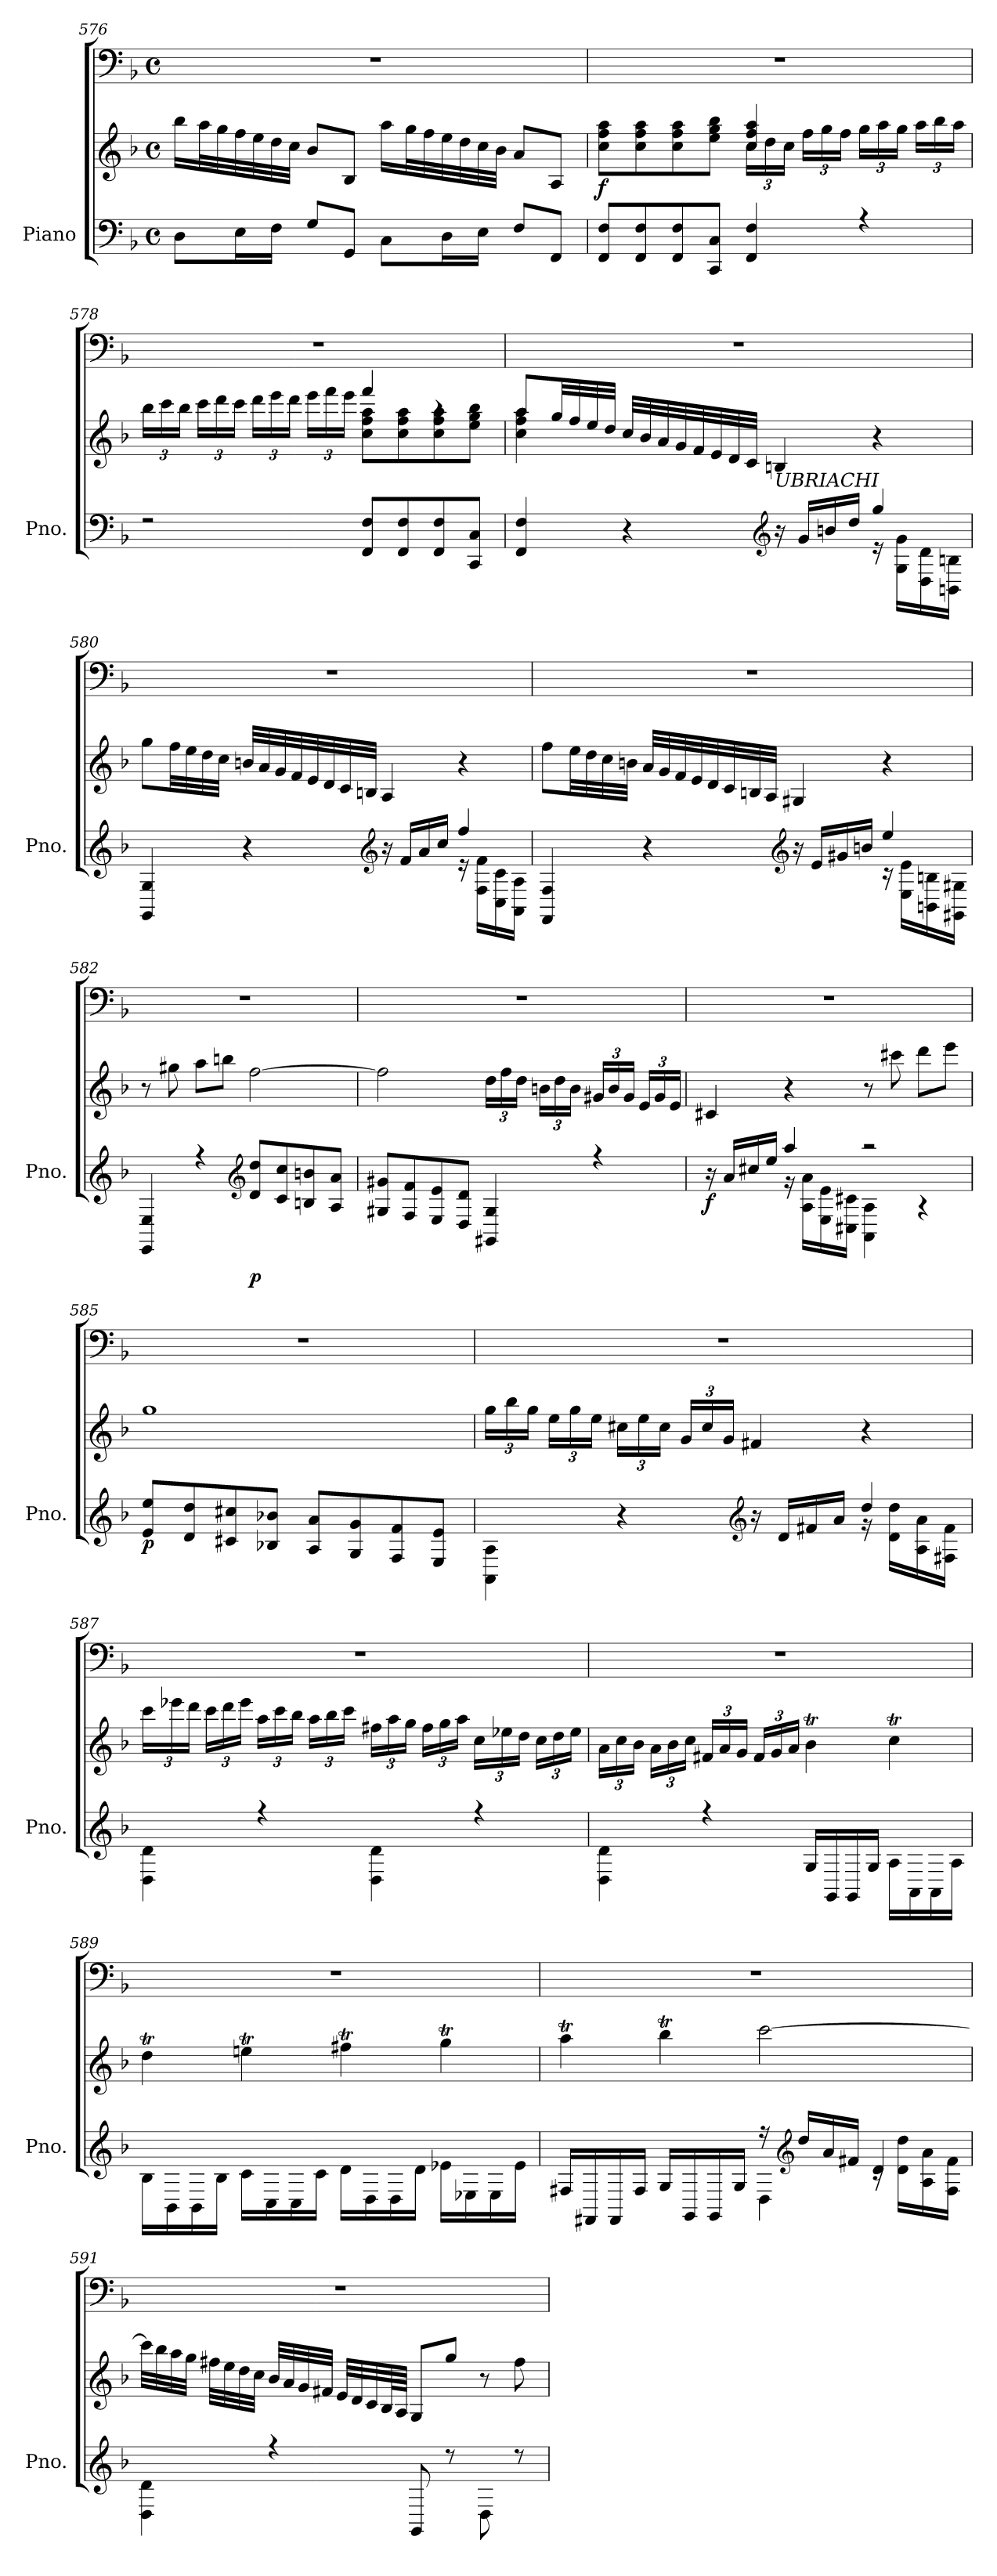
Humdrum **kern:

**kern	**kern	**kern	**dynam
*part1	*part1	*part1	*part1
*staff3	*staff2	*staff1	*staff1/2/3
*I"Piano	*	*	*
*I'Pno.	*	*	*
!!LO:LB:g=z
*clefF4	*clefG2	*clefF4	*
*k[b-]	*k[b-]	*k[b-]	*
*M4/4	*M4/4	*M4/4	*
*met(c)	*met(c)	*met(c)	*
=576	=576	=576	=576
*^	*	*	*
8D\L	1ryy	16bb-\LL	1r	.
.	.	32aa\L	.	.
.	.	32gg\	.	.
16E\L	.	32ff\	.	.
.	.	32ee\	.	.
16F\JJ	.	32dd\	.	.
.	.	32cc\JJJ	.	.
8G/L	.	8b-/L	.	.
8GG/J	.	8B-/J	.	.
8C\L	.	16aa\LL	.	.
.	.	32gg\L	.	.
.	.	32ff\	.	.
16D\L	.	32ee\	.	.
.	.	32dd\	.	.
16E\JJ	.	32cc\	.	.
.	.	32b-\JJJ	.	.
8F/L	.	8a/L	.	.
8FF/J	.	8A/J	.	.
=577	=577	=577	=577	=577
*	*	*^	*	*
!	!	!	!	!	!LO:DY:b=2
8FF/ 8F/L	1ryy	8cc\ 8ff\ 8aa\L	2ryy	1r	f
8FF/ 8F/	.	8cc\ 8ff\ 8aa\	.	.	.
8FF/ 8F/	.	8cc\ 8ff\ 8aa\	.	.	.
8CC/ 8C/J	.	8ee\ 8gg\ 8bb-\J	.	.	.
*	*	*	*Xbrackettup	*	*
4FF/ 4F/	.	4cc/ 4ff/ 4aa/	24cc\LL	.	.
.	.	.	24dd\	.	.
.	.	.	24cc\JJ	.	.
.	.	.	24ff\LL	.	.
.	.	.	24gg\	.	.
.	.	.	24ff\JJ	.	.
4r	.	4ryy	24gg\LL	.	.
.	.	.	24aa\	.	.
.	.	.	24gg\JJ	.	.
.	.	.	24aa\LL	.	.
.	.	.	24bb-\	.	.
.	.	.	24aa\JJ	.	.
!!LO:LB:g=z
=578	=578	=578	=578	=578	=578
2r	1ryy	24bb-\LL	2ryy	1r	.
.	.	24ccc\	.	.	.
.	.	24bb-\JJ	.	.	.
.	.	24ccc\LL	.	.	.
.	.	24ddd\	.	.	.
.	.	24ccc\JJ	.	.	.
.	.	24ddd\LL	.	.	.
.	.	24eee\	.	.	.
.	.	24ddd\JJ	.	.	.
.	.	24eee\LL	.	.	.
.	.	24fff\	.	.	.
.	.	24eee\JJ	.	.	.
8FF/ 8F/L	.	4fff/	8cc\ 8ff\ 8aa\L	.	.
8FF/ 8F/	.	.	8cc\ 8ff\ 8aa\	.	.
8FF/ 8F/	.	4raa	8cc\ 8ff\ 8aa\	.	.
8CC/ 8C/J	.	.	8ee\ 8gg\ 8bb-\J	.	.
=579	=579	=579	=579	=579	=579
4FF/ 4F/	2.ryy	8aa/L	4cc\ 4ff\ 4aa\	1r	.
.	.	32gg/LL	.	.	.
.	.	32ff/	.	.	.
.	.	32ee/	.	.	.
.	.	32dd/JJJ	.	.	.
4r	.	32cc/LLL	2.ryy	.	.
.	.	32b-/	.	.	.
.	.	32a/	.	.	.
.	.	32g/	.	.	.
.	.	32f/	.	.	.
.	.	32e/	.	.	.
.	.	32d/	.	.	.
.	.	32c/JJJ	.	.	.
*clefG2	*	*	*	*	*
!LO:TX:a:i:t=UBRIACHI	!	!	!	!	!
16r	.	4Bn/	.	.	.
16g/LL	.	.	.	.	.
16bn/	.	.	.	.	.
16dd/JJ	.	.	.	.	.
4gg/	16r	4r	.	.	.
.	16G\ 16g\LL	.	.	.	.
.	16D\ 16d\	.	.	.	.
.	16BBn\ 16Bn\JJ	.	.	.	.
*	*	*v	*v	*	*
!!LO:LB:g=z
=580	=580	=580	=580	=580
4GG/ 4G/	2.ryy	8gg\L	1r	.
.	.	32ff\LL	.	.
.	.	32ee\	.	.
.	.	32dd\	.	.
.	.	32cc\JJJ	.	.
4r	.	32bn/LLL	.	.
.	.	32a/	.	.
.	.	32g/	.	.
.	.	32f/	.	.
.	.	32e/	.	.
.	.	32d/	.	.
.	.	32c/	.	.
.	.	32Bn/JJJ	.	.
*clefG2	*	*	*	*
16r	.	4A/	.	.
16f/LL	.	.	.	.
16a/	.	.	.	.
16cc/JJ	.	.	.	.
4ff/	16r	4r	.	.
.	16F\ 16f\LL	.	.	.
.	16C\ 16c\	.	.	.
.	16AA\ 16A\JJ	.	.	.
!!LO:PB:g=z
=581	=581	=581	=581	=581
4FF/ 4F/	2.ryy	8ff\L	1r	.
.	.	32ee\LL	.	.
.	.	32dd\	.	.
.	.	32cc\	.	.
.	.	32bn\JJJ	.	.
4r	.	32a/LLL	.	.
.	.	32g/	.	.
.	.	32f/	.	.
.	.	32e/	.	.
.	.	32d/	.	.
.	.	32c/	.	.
.	.	32Bn/	.	.
.	.	32A/JJJ	.	.
*clefG2	*	*	*	*
16r	.	4G#X/	.	.
16e/LL	.	.	.	.
16g#X/	.	.	.	.
16bn/JJ	.	.	.	.
4ee/	16r	4r	.	.
.	16E\ 16e\LL	.	.	.
.	16BBn\ 16Bn\	.	.	.
.	16GG#X\ 16G#X\JJ	.	.	.
!!LO:LB:g=z
=582	=582	=582	=582	=582
4EE/ 4E/	1ryy	8r	1r	.
.	.	8gg#X\	.	.
4r	.	8aa\L	.	.
.	.	8bbn\J	.	.
*clefG2	*	*	*	*
!	!	!	!	!LO:DY:b=3
8d/ 8dd/L	.	[2ff\	.	p
8c/ 8cc/	.	.	.	.
8Bn/ 8bn/	.	.	.	.
8A/ 8a/J	.	.	.	.
=583	=583	=583	=583	=583
8G#X/ 8g#X/L	1ryy	2ff\]	1r	.
8F/ 8f/	.	.	.	.
8E/ 8e/	.	.	.	.
8D/ 8d/J	.	.	.	.
!	!	!	!	!LO:DY:b=2
!	!	!	!	!LO:DY:n=1:b=2
!	!	!	!	!LO:DY:n=2:b=2
4GG#X/ 4G#/	.	24dd\LL	.	other-dynamics f other-dynamics
.	.	24ff\	.	.
.	.	24dd\JJ	.	.
.	.	24bn\LL	.	.
.	.	24dd\	.	.
.	.	24b\JJ	.	.
4r	.	24g#X/LL	.	.
.	.	24b/	.	.
.	.	24g#/JJ	.	.
.	.	24e/LL	.	.
.	.	24g#/	.	.
.	.	24e/JJ	.	.
=584	=584	=584	=584	=584
!	!	!	!	!LO:DY:b=3
16r	4ryy	4c#X/	1r	f
16a/LL	.	.	.	.
16cc#X/	.	.	.	.
16ee/JJ	.	.	.	.
4aa/	16r	4r	.	.
.	16A\ 16a\LL	.	.	.
.	16E\ 16e\	.	.	.
.	16C#X\ 16c#X\JJ	.	.	.
2r	4AA\ 4A\	8r	.	.
.	.	8ccc#X\	.	.
.	4r	8ddd\L	.	.
.	.	8eee\J	.	.
!!LO:PB:g=z
=585	=585	=585	=585	=585
!	!	!	!	!LO:DY:b=3
8e/ 8ee/L	1ryy	1gg	1r	p
8d/ 8dd/	.	.	.	.
8c#X/ 8cc#X/	.	.	.	.
8B-X/ 8b-X/J	.	.	.	.
8A/ 8a/L	.	.	.	.
8G/ 8g/	.	.	.	.
8F/ 8f/	.	.	.	.
8E/ 8e/J	.	.	.	.
=586	=586	=586	=586	=586
!	!	!	!	!LO:DY:b=2
!	!	!	!	!LO:DY:n=1:b=2
!	!	!	!	!LO:DY:n=2:b=2
4AA\ 4A\	2.ryy	24gg\LL	1r	other-dynamics f other-dynamics
.	.	24bb-\	.	.
.	.	24gg\JJ	.	.
.	.	24ee\LL	.	.
.	.	24gg\	.	.
.	.	24ee\JJ	.	.
4r	.	24cc#X\LL	.	.
.	.	24ee\	.	.
.	.	24cc#\JJ	.	.
.	.	24g/LL	.	.
.	.	24cc#/	.	.
.	.	24g/JJ	.	.
*clefG2	*	*	*	*
16r	.	4f#X/	.	.
16d/LL	.	.	.	.
16f#X/	.	.	.	.
16a/JJ	.	.	.	.
4dd/	16r	4r	.	.
.	16d\ 16dd\LL	.	.	.
.	16A\ 16a\	.	.	.
.	16F#X\ 16f#\JJ	.	.	.
!!LO:LB:g=z
=587	=587	=587	=587	=587
4D\ 4d\	1ryy	24ccc\LL	1r	.
.	.	24eee-X\	.	.
.	.	24ddd\JJ	.	.
.	.	24ccc\LL	.	.
.	.	24ddd\	.	.
.	.	24eee-\JJ	.	.
4r	.	24aa\LL	.	.
.	.	24ccc\	.	.
.	.	24bb-\JJ	.	.
.	.	24aa\LL	.	.
.	.	24bb-\	.	.
.	.	24ccc\JJ	.	.
4D\ 4d\	.	24ff#X\LL	.	.
.	.	24aa\	.	.
.	.	24gg\JJ	.	.
.	.	24ff#\LL	.	.
.	.	24gg\	.	.
.	.	24aa\JJ	.	.
4r	.	24cc\LL	.	.
.	.	24ee-X\	.	.
.	.	24dd\JJ	.	.
.	.	24cc\LL	.	.
.	.	24dd\	.	.
.	.	24ee-\JJ	.	.
!!LO:LB:g=z
=588	=588	=588	=588	=588
4D\ 4d\	1ryy	24a\LL	1r	.
.	.	24cc\	.	.
.	.	24b-\JJ	.	.
.	.	24a\LL	.	.
.	.	24b-\	.	.
.	.	24cc\JJ	.	.
4r	.	24f#X/LL	.	.
.	.	24a/	.	.
.	.	24g/JJ	.	.
.	.	24f#/LL	.	.
.	.	24g/	.	.
.	.	24a/JJ	.	.
16G/LL	.	4b-T\	.	.
16GG/	.	.	.	.
16GG/	.	.	.	.
16G/JJ	.	.	.	.
16A\LL	.	4ccT\	.	.
16AA\	.	.	.	.
16AA\	.	.	.	.
16A\JJ	.	.	.	.
!!LO:LB:g=z
=589	=589	=589	=589	=589
16B-\LL	1ryy	4ddT\	1r	.
16BB-\	.	.	.	.
16BB-\	.	.	.	.
16B-\JJ	.	.	.	.
16c\LL	.	4eent\	.	.
16C\	.	.	.	.
16C\	.	.	.	.
16c\JJ	.	.	.	.
16d\LL	.	4ff#Xt\	.	.
16D\	.	.	.	.
16D\	.	.	.	.
16d\JJ	.	.	.	.
16e-X\LL	.	4ggT\	.	.
16E-X\	.	.	.	.
16E-\	.	.	.	.
16e-\JJ	.	.	.	.
=590	=590	=590	=590	=590
16F#X/LL	2ryy	4aat\	1r	.
16FF#X/	.	.	.	.
16FF#/	.	.	.	.
16F#/JJ	.	.	.	.
16G/LL	.	4bb-T\	.	.
16GG/	.	.	.	.
16GG/	.	.	.	.
16G/JJ	.	.	.	.
16r	4D\	[2ccc\	.	.
*clefG2	*	*	*	*
16dd/LL	.	.	.	.
16a/	.	.	.	.
16f#X/JJ	.	.	.	.
4d/	16rc	.	.	.
.	16d\ 16dd\LL	.	.	.
.	16A\ 16a\	.	.	.
.	16F#\ 16f#\JJ	.	.	.
!!LO:PB:g=z
=591	=591	=591	=591	=591
4D\ 4d\	1ryy	32ccc\LLL]	1r	.
.	.	32bb-\	.	.
.	.	32aa\	.	.
.	.	32gg\JJJ	.	.
.	.	32ff#X\LLL	.	.
.	.	32ee\	.	.
.	.	32dd\	.	.
.	.	32cc\JJJ	.	.
4r	.	32b-/LLL	.	.
.	.	32a/	.	.
.	.	32g/	.	.
.	.	32f#X/JJJ	.	.
.	.	32e/LLL	.	.
.	.	32d/	.	.
.	.	32c/	.	.
.	.	64B-/L	.	.
.	.	64A/JJJJ	.	.
8GG/	.	8G/L	.	.
8r	.	8gg/J	.	.
8D\	.	8r	.	.
8r	.	8ff#\	.	.
*v	*v	*	*	*
=	=	=	=
*-	*-	*-	*-
